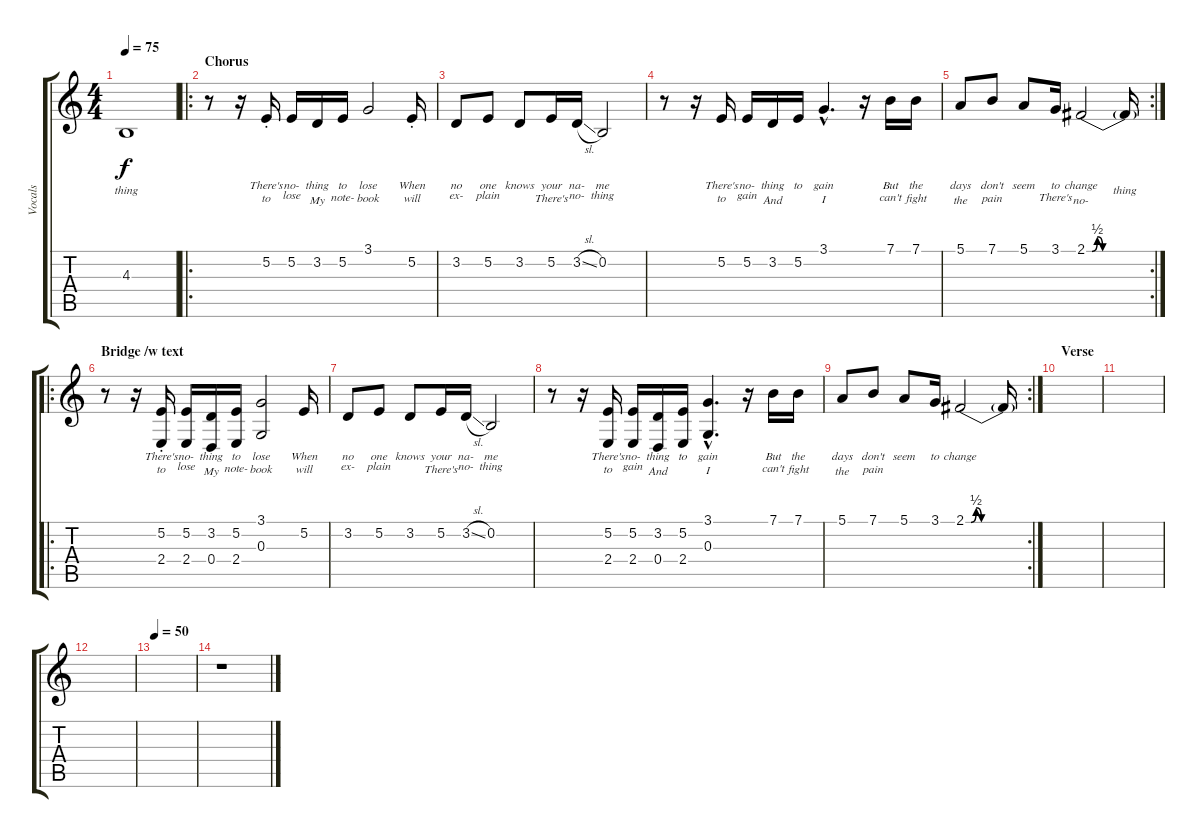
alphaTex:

\track ("Vocals" "Vocals") {instrument lead5charang}
\staff {score tabs}
\tuning (E4 B3 G3 D3 A2 E2) {hide}
\ts (4 4)
\tempo 75
\clef g2
\ks c
4.3.1{lyrics (0 "") lyrics (1 "thing") lyrics (2 "") lyrics (3 "") lyrics (4 "") dy f} |
\ro
\section ("" "Chorus")
r.8 r.16 5.2{st}.16{lyrics (0 "There's") lyrics (1 "to") lyrics (2 "") lyrics (3 "") lyrics (4 "")} 5.2.16{lyrics (0 "no-") lyrics (1 "lose") lyrics (2 "") lyrics (3 "") lyrics (4 "")} 3.2.16{lyrics (0 "thing") lyrics (1 "My") lyrics (2 "") lyrics (3 "") lyrics (4 "")} 5.2.16{lyrics (0 "to") lyrics (1 "note-") lyrics (2 "") lyrics (3 "") lyrics (4 "")} 3.1.2{lyrics (0 "lose") lyrics (1 "book") lyrics (2 "") lyrics (3 "") lyrics (4 "")} 5.2{st}.16{lyrics (0 "When") lyrics (1 "will") lyrics (2 "") lyrics (3 "") lyrics (4 "")} |
3.2.8{lyrics (0 "no") lyrics (1 "ex-") lyrics (2 "") lyrics (3 "") lyrics (4 "")} 5.2.8{lyrics (0 "one") lyrics (1 "plain") lyrics (2 "") lyrics (3 "") lyrics (4 "")} 3.2.8{lyrics (0 "knows") lyrics (1 "") lyrics (2 "") lyrics (3 "") lyrics (4 "")} 5.2.16{lyrics (0 "your") lyrics (1 "There's") lyrics (2 "") lyrics (3 "") lyrics (4 "")} 3.2{sl}.16{lyrics (0 "na-") lyrics (1 "no-") lyrics (2 "") lyrics (3 "") lyrics (4 "")} 0.2.2{lyrics (0 "me") lyrics (1 "thing") lyrics (2 "") lyrics (3 "") lyrics (4 "")} |
r.8 r.16 5.2.16{lyrics (0 "There's") lyrics (1 "to") lyrics (2 "") lyrics (3 "") lyrics (4 "")} 5.2.16{lyrics (0 "no-") lyrics (1 "gain") lyrics (2 "") lyrics (3 "") lyrics (4 "")} 3.2.16{lyrics (0 "thing") lyrics (1 "And") lyrics (2 "") lyrics (3 "") lyrics (4 "")} 5.2.16{lyrics (0 "to") lyrics (1 "") lyrics (2 "") lyrics (3 "") lyrics (4 "")} 3.1{hac}.4{d lyrics (0 "gain") lyrics (1 "I") lyrics (2 "") lyrics (3 "") lyrics (4 "")} r.16 7.1.16{lyrics (0 "But") lyrics (1 "can't") lyrics (2 "") lyrics (3 "") lyrics (4 "")} 7.1.16{lyrics (0 "the") lyrics (1 "fight") lyrics (2 "") lyrics (3 "") lyrics (4 "")} |
\rc 2
5.1.8{lyrics (0 "days") lyrics (1 "the") lyrics (2 "") lyrics (3 "") lyrics (4 "")} 7.1.8{lyrics (0 "don't") lyrics (1 "pain") lyrics (2 "") lyrics (3 "") lyrics (4 "")} 5.1.8{lyrics (0 "seem") lyrics (1 "") lyrics (2 "") lyrics (3 "") lyrics (4 "")} 3.1.16{lyrics (0 "to") lyrics (1 "There's") lyrics (2 "") lyrics (3 "") lyrics (4 "")} 2.1{be (custom 0 0 5 0 10 2 15 0 60 0)}.2{lyrics (0 "change") lyrics (1 "no-") lyrics (2 "") lyrics (3 "") lyrics (4 "")} 2.1{t}.16{lyrics (0 "") lyrics (1 "thing") lyrics (2 "") lyrics (3 "") lyrics (4 "")} |
\ro
\section ("" "Bridge /w text")
r.8 r.16 (5.2{st} 2.4).16{lyrics (0 "There's") lyrics (1 "to") lyrics (2 "") lyrics (3 "") lyrics (4 "")} (5.2 2.4).16{lyrics (0 "no-") lyrics (1 "lose") lyrics (2 "") lyrics (3 "") lyrics (4 "")} (3.2 0.4).16{lyrics (0 "thing") lyrics (1 "My") lyrics (2 "") lyrics (3 "") lyrics (4 "")} (5.2 2.4).16{lyrics (0 "to") lyrics (1 "note-") lyrics (2 "") lyrics (3 "") lyrics (4 "")} (3.1 0.3).2{lyrics (0 "lose") lyrics (1 "book") lyrics (2 "") lyrics (3 "") lyrics (4 "")} 5.2.16{lyrics (0 "When") lyrics (1 "will") lyrics (2 "") lyrics (3 "") lyrics (4 "")} |
3.2.8{lyrics (0 "no") lyrics (1 "ex-") lyrics (2 "") lyrics (3 "") lyrics (4 "")} 5.2.8{lyrics (0 "one") lyrics (1 "plain") lyrics (2 "") lyrics (3 "") lyrics (4 "")} 3.2.8{lyrics (0 "knows") lyrics (1 "") lyrics (2 "") lyrics (3 "") lyrics (4 "")} 5.2.16{lyrics (0 "your") lyrics (1 "There's") lyrics (2 "") lyrics (3 "") lyrics (4 "")} 3.2{sl}.16{lyrics (0 "na-") lyrics (1 "no-") lyrics (2 "") lyrics (3 "") lyrics (4 "")} 0.2.2{lyrics (0 "me") lyrics (1 "thing") lyrics (2 "") lyrics (3 "") lyrics (4 "")} |
r.8 r.16 (5.2 2.4).16{lyrics (0 "There's") lyrics (1 "to") lyrics (2 "") lyrics (3 "") lyrics (4 "")} (5.2 2.4).16{lyrics (0 "no-") lyrics (1 "gain") lyrics (2 "") lyrics (3 "") lyrics (4 "")} (3.2 0.4).16{lyrics (0 "thing") lyrics (1 "And") lyrics (2 "") lyrics (3 "") lyrics (4 "")} (5.2 2.4).16{lyrics (0 "to") lyrics (1 "") lyrics (2 "") lyrics (3 "") lyrics (4 "")} (3.1{hac} 0.3{hac}).4{d lyrics (0 "gain") lyrics (1 "I") lyrics (2 "") lyrics (3 "") lyrics (4 "")} r.16 7.1.16{lyrics (0 "But") lyrics (1 "can't") lyrics (2 "") lyrics (3 "") lyrics (4 "")} 7.1.16{lyrics (0 "the") lyrics (1 "fight") lyrics (2 "") lyrics (3 "") lyrics (4 "")} |
\rc 2
5.1.8{lyrics (0 "days") lyrics (1 "the") lyrics (2 "") lyrics (3 "") lyrics (4 "")} 7.1.8{lyrics (0 "don't") lyrics (1 "pain") lyrics (2 "") lyrics (3 "") lyrics (4 "")} 5.1.8{lyrics (0 "seem") lyrics (1 "") lyrics (2 "") lyrics (3 "") lyrics (4 "")} 3.1.16{lyrics (0 "to") lyrics (1 "") lyrics (2 "") lyrics (3 "") lyrics (4 "")} 2.1{be (custom 0 0 5 0 10 2 15 0 60 0)}.2{lyrics (0 "change") lyrics (1 "") lyrics (2 "") lyrics (3 "") lyrics (4 "")} 2.1{t}.16{lyrics (0 "") lyrics (1 "") lyrics (2 "") lyrics (3 "") lyrics (4 "")} |
\section ("" "Verse")
|
|
|
\tempo 50
|
r.1
